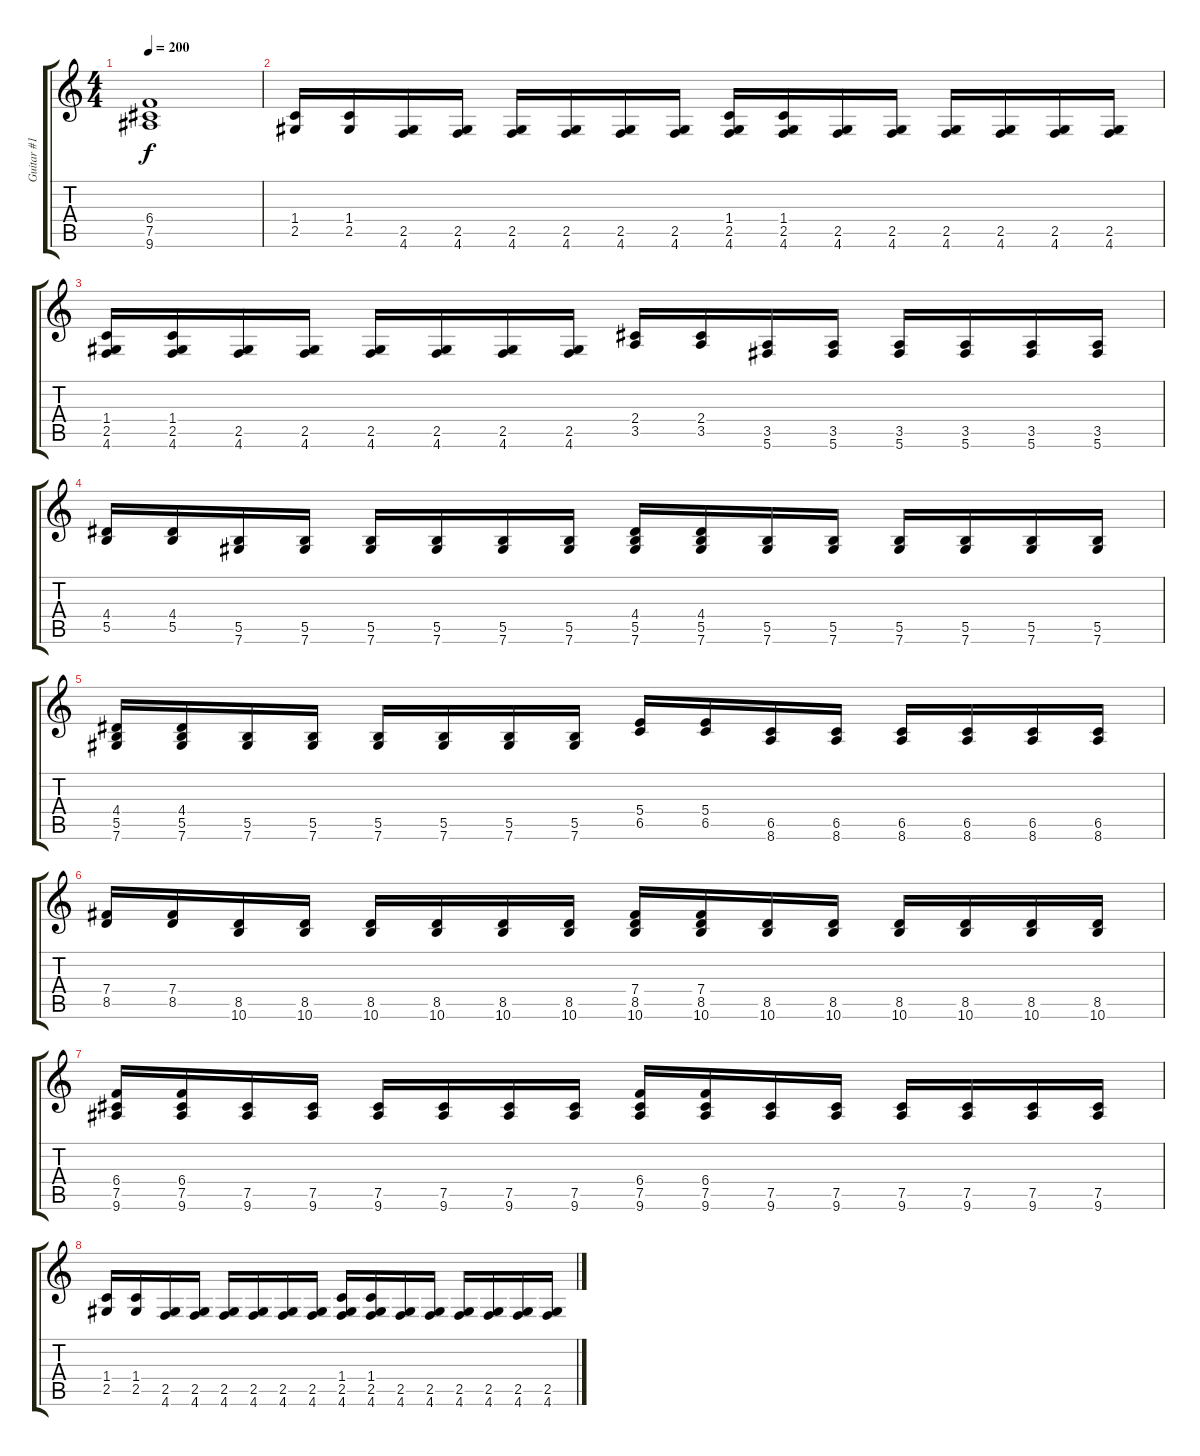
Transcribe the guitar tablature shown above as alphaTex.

\track ("Guitar #1" "Guitar #1") {instrument distortionguitar}
\staff {score tabs}
\tuning (Db4 Ab3 E3 B2 Gb2 Db2) {hide}
\ts (4 4)
\tempo 200
\clef g2
\ks c
(6.4 7.5 9.6).1{dy f} |
(1.4 2.5).16 (1.4 2.5).16 (2.5 4.6).16 (2.5 4.6).16 (2.5 4.6).16 (2.5 4.6).16 (2.5 4.6).16 (2.5 4.6).16 (1.4 2.5 4.6).16 (1.4 2.5 4.6).16 (2.5 4.6).16 (2.5 4.6).16 (2.5 4.6).16 (2.5 4.6).16 (2.5 4.6).16 (2.5 4.6).16 |
(1.4 2.5 4.6).16 (1.4 2.5 4.6).16 (2.5 4.6).16 (2.5 4.6).16 (2.5 4.6).16 (2.5 4.6).16 (2.5 4.6).16 (2.5 4.6).16 (2.4 3.5).16 (2.4 3.5).16 (3.5 5.6).16 (3.5 5.6).16 (3.5 5.6).16 (3.5 5.6).16 (3.5 5.6).16 (3.5 5.6).16 |
(4.4 5.5).16 (4.4 5.5).16 (5.5 7.6).16 (5.5 7.6).16 (5.5 7.6).16 (5.5 7.6).16 (5.5 7.6).16 (5.5 7.6).16 (4.4 5.5 7.6).16 (4.4 5.5 7.6).16 (5.5 7.6).16 (5.5 7.6).16 (5.5 7.6).16 (5.5 7.6).16 (5.5 7.6).16 (5.5 7.6).16 |
(4.4 5.5 7.6).16 (4.4 5.5 7.6).16 (5.5 7.6).16 (5.5 7.6).16 (5.5 7.6).16 (5.5 7.6).16 (5.5 7.6).16 (5.5 7.6).16 (5.4 6.5).16 (5.4 6.5).16 (6.5 8.6).16 (6.5 8.6).16 (6.5 8.6).16 (6.5 8.6).16 (6.5 8.6).16 (6.5 8.6).16 |
(7.4 8.5).16 (7.4 8.5).16 (8.5 10.6).16 (8.5 10.6).16 (8.5 10.6).16 (8.5 10.6).16 (8.5 10.6).16 (8.5 10.6).16 (7.4 8.5 10.6).16 (7.4 8.5 10.6).16 (8.5 10.6).16 (8.5 10.6).16 (8.5 10.6).16 (8.5 10.6).16 (8.5 10.6).16 (8.5 10.6).16 |
(6.4 7.5 9.6).16 (6.4 7.5 9.6).16 (7.5 9.6).16 (7.5 9.6).16 (7.5 9.6).16 (7.5 9.6).16 (7.5 9.6).16 (7.5 9.6).16 (6.4 7.5 9.6).16 (6.4 7.5 9.6).16 (7.5 9.6).16 (7.5 9.6).16 (7.5 9.6).16 (7.5 9.6).16 (7.5 9.6).16 (7.5 9.6).16 |
(1.4 2.5).16 (1.4 2.5).16 (2.5 4.6).16 (2.5 4.6).16 (2.5 4.6).16 (2.5 4.6).16 (2.5 4.6).16 (2.5 4.6).16 (1.4 2.5 4.6).16 (1.4 2.5 4.6).16 (2.5 4.6).16 (2.5 4.6).16 (2.5 4.6).16 (2.5 4.6).16 (2.5 4.6).16 (2.5 4.6).16
